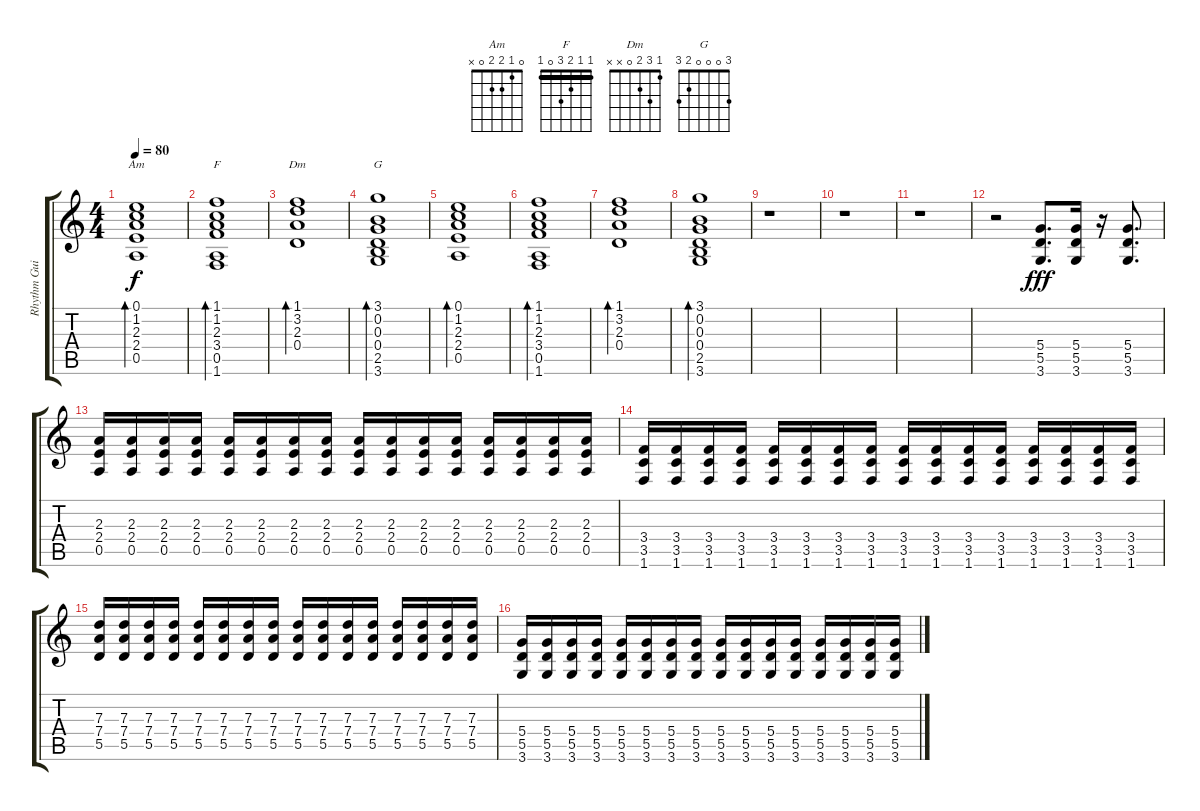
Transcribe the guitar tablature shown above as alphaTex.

\track ("Rhythm Guitar" "Rhythm Gui") {instrument distortionguitar}
\staff {score tabs}
\tuning (E4 B3 G3 D3 A2 E2) {hide}
\chord ("Am" 0 1 2 2 0 x)
\chord ("F" 1 1 2 3 0 1) {barre 1}
\chord ("Dm" 1 3 2 0 x x)
\chord ("G" 3 0 0 0 2 3)
\ts (4 4)
\tempo 80
\clef g2
\ks c
(0.1 1.2 2.3 2.4 0.5).1{bd 240 ch "Am" dy f instrument electricguitarclean} |
(1.1 1.2 2.3 3.4 0.5 1.6).1{bd 120 ch "F"} |
(1.1 3.2 2.3 0.4).1{bd 240 ch "Dm"} |
(3.1 0.2 0.3 0.4 2.5 3.6).1{bd 120 ch "G"} |
(0.1 1.2 2.3 2.4 0.5).1{bd 240} |
(1.1 1.2 2.3 3.4 0.5 1.6).1{bd 120} |
(1.1 3.2 2.3 0.4).1{bd 240} |
(3.1 0.2 0.3 0.4 2.5 3.6).1{bd 120} |
r.1 |
r.1 |
r.1 |
r.2 (5.4 5.5 3.6).8{d dy fff instrument distortionguitar} (5.4 5.5 3.6).16 r.16 (5.4 5.5 3.6).8{d} |
(2.3 2.4 0.5).16 (2.3 2.4 0.5).16 (2.3 2.4 0.5).16 (2.3 2.4 0.5).16 (2.3 2.4 0.5).16 (2.3 2.4 0.5).16 (2.3 2.4 0.5).16 (2.3 2.4 0.5).16 (2.3 2.4 0.5).16 (2.3 2.4 0.5).16 (2.3 2.4 0.5).16 (2.3 2.4 0.5).16 (2.3 2.4 0.5).16 (2.3 2.4 0.5).16 (2.3 2.4 0.5).16 (2.3 2.4 0.5).16 |
(3.4 3.5 1.6).16 (3.4 3.5 1.6).16 (3.4 3.5 1.6).16 (3.4 3.5 1.6).16 (3.4 3.5 1.6).16 (3.4 3.5 1.6).16 (3.4 3.5 1.6).16 (3.4 3.5 1.6).16 (3.4 3.5 1.6).16 (3.4 3.5 1.6).16 (3.4 3.5 1.6).16 (3.4 3.5 1.6).16 (3.4 3.5 1.6).16 (3.4 3.5 1.6).16 (3.4 3.5 1.6).16 (3.4 3.5 1.6).16 |
(7.3 7.4 5.5).16 (7.3 7.4 5.5).16 (7.3 7.4 5.5).16 (7.3 7.4 5.5).16 (7.3 7.4 5.5).16 (7.3 7.4 5.5).16 (7.3 7.4 5.5).16 (7.3 7.4 5.5).16 (7.3 7.4 5.5).16 (7.3 7.4 5.5).16 (7.3 7.4 5.5).16 (7.3 7.4 5.5).16 (7.3 7.4 5.5).16 (7.3 7.4 5.5).16 (7.3 7.4 5.5).16 (7.3 7.4 5.5).16 |
(5.4 5.5 3.6).16 (5.4 5.5 3.6).16 (5.4 5.5 3.6).16 (5.4 5.5 3.6).16 (5.4 5.5 3.6).16 (5.4 5.5 3.6).16 (5.4 5.5 3.6).16 (5.4 5.5 3.6).16 (5.4 5.5 3.6).16 (5.4 5.5 3.6).16 (5.4 5.5 3.6).16 (5.4 5.5 3.6).16 (5.4 5.5 3.6).16 (5.4 5.5 3.6).16 (5.4 5.5 3.6).16 (5.4 5.5 3.6).16
